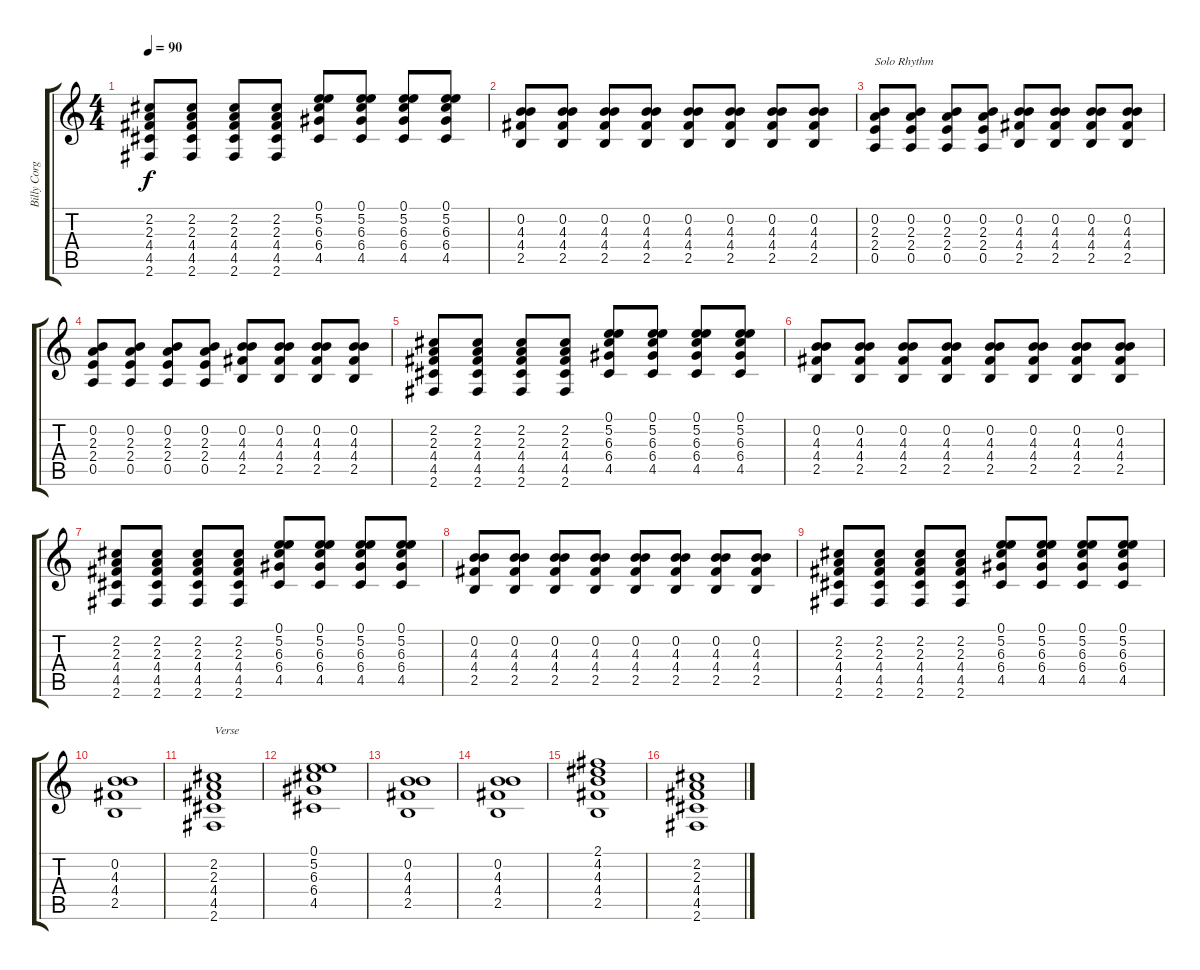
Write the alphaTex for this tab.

\track ("Billy Corgan" "Billy Corg") {instrument acousticguitarnylon}
\staff {score tabs}
\tuning (E4 B3 G3 D3 A2 E2) {hide}
\ts (4 4)
\tempo 90
\clef g2
\ks c
(2.2 2.3 4.4 4.5 2.6).8{dy f} (2.2 2.3 4.4 4.5 2.6).8 (2.2 2.3 4.4 4.5 2.6).8 (2.2 2.3 4.4 4.5 2.6).8 (0.1 5.2 6.3 6.4 4.5).8 (0.1 5.2 6.3 6.4 4.5).8 (0.1 5.2 6.3 6.4 4.5).8 (0.1 5.2 6.3 6.4 4.5).8 |
(0.2 4.3 4.4 2.5).8 (0.2 4.3 4.4 2.5).8 (0.2 4.3 4.4 2.5).8 (0.2 4.3 4.4 2.5).8 (0.2 4.3 4.4 2.5).8 (0.2 4.3 4.4 2.5).8 (0.2 4.3 4.4 2.5).8 (0.2 4.3 4.4 2.5).8 |
(0.2 2.3 2.4 0.5).8{txt "Solo Rhythm"} (0.2 2.3 2.4 0.5).8 (0.2 2.3 2.4 0.5).8 (0.2 2.3 2.4 0.5).8 (0.2 4.3 4.4 2.5).8 (0.2 4.3 4.4 2.5).8 (0.2 4.3 4.4 2.5).8 (0.2 4.3 4.4 2.5).8 |
(0.2 2.3 2.4 0.5).8 (0.2 2.3 2.4 0.5).8 (0.2 2.3 2.4 0.5).8 (0.2 2.3 2.4 0.5).8 (0.2 4.3 4.4 2.5).8 (0.2 4.3 4.4 2.5).8 (0.2 4.3 4.4 2.5).8 (0.2 4.3 4.4 2.5).8 |
(2.2 2.3 4.4 4.5 2.6).8 (2.2 2.3 4.4 4.5 2.6).8 (2.2 2.3 4.4 4.5 2.6).8 (2.2 2.3 4.4 4.5 2.6).8 (0.1 5.2 6.3 6.4 4.5).8 (0.1 5.2 6.3 6.4 4.5).8 (0.1 5.2 6.3 6.4 4.5).8 (0.1 5.2 6.3 6.4 4.5).8 |
(0.2 4.3 4.4 2.5).8 (0.2 4.3 4.4 2.5).8 (0.2 4.3 4.4 2.5).8 (0.2 4.3 4.4 2.5).8 (0.2 4.3 4.4 2.5).8 (0.2 4.3 4.4 2.5).8 (0.2 4.3 4.4 2.5).8 (0.2 4.3 4.4 2.5).8 |
(2.2 2.3 4.4 4.5 2.6).8 (2.2 2.3 4.4 4.5 2.6).8 (2.2 2.3 4.4 4.5 2.6).8 (2.2 2.3 4.4 4.5 2.6).8 (0.1 5.2 6.3 6.4 4.5).8 (0.1 5.2 6.3 6.4 4.5).8 (0.1 5.2 6.3 6.4 4.5).8 (0.1 5.2 6.3 6.4 4.5).8 |
(0.2 4.3 4.4 2.5).8 (0.2 4.3 4.4 2.5).8 (0.2 4.3 4.4 2.5).8 (0.2 4.3 4.4 2.5).8 (0.2 4.3 4.4 2.5).8 (0.2 4.3 4.4 2.5).8 (0.2 4.3 4.4 2.5).8 (0.2 4.3 4.4 2.5).8 |
(2.2 2.3 4.4 4.5 2.6).8 (2.2 2.3 4.4 4.5 2.6).8 (2.2 2.3 4.4 4.5 2.6).8 (2.2 2.3 4.4 4.5 2.6).8 (0.1 5.2 6.3 6.4 4.5).8 (0.1 5.2 6.3 6.4 4.5).8 (0.1 5.2 6.3 6.4 4.5).8 (0.1 5.2 6.3 6.4 4.5).8 |
(0.2 4.3 4.4 2.5).1 |
(2.2 2.3 4.4 4.5 2.6).1{txt "Verse"} |
(0.1 5.2 6.3 6.4 4.5).1 |
(0.2 4.3 4.4 2.5).1 |
(0.2 4.3 4.4 2.5).1 |
(2.1 4.2 4.3 4.4 2.5).1 |
(2.2 2.3 4.4 4.5 2.6).1
